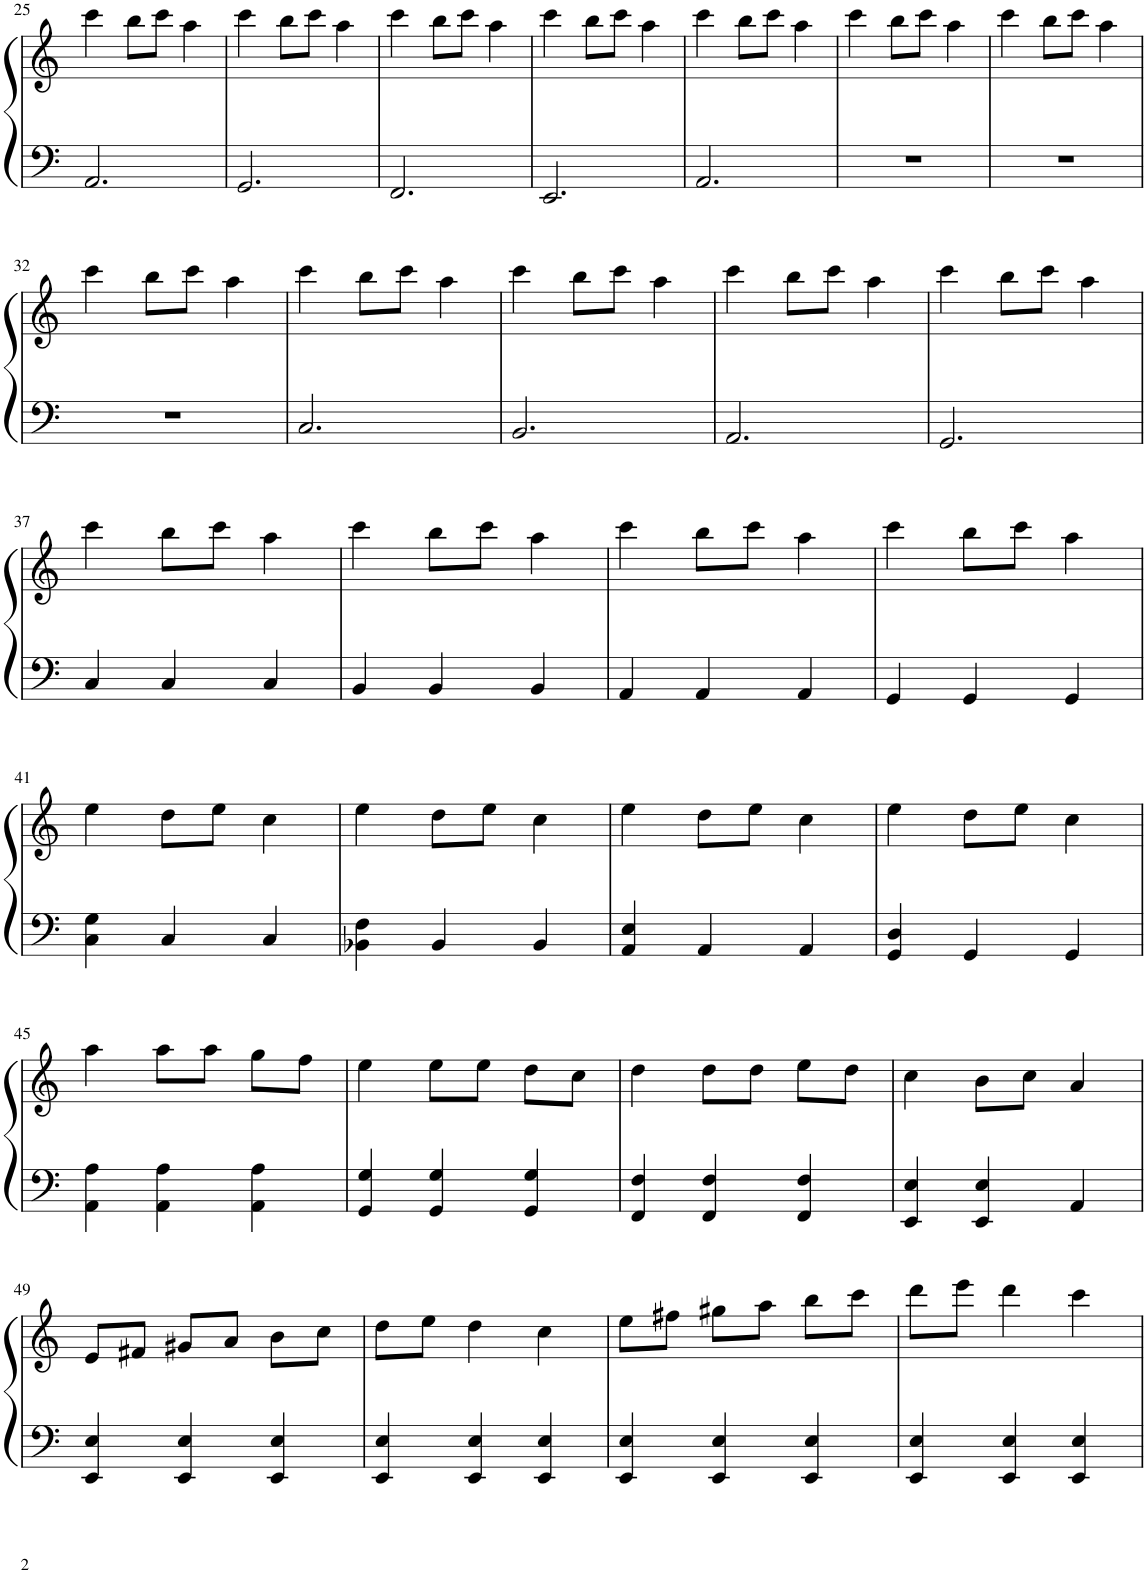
**kern	**kern
*part1	*part1
*staff2	*staff1
*I"Piano	*
*I'Pno.	*
!!LO:PB:g=z
*clefF4	*clefG2
*k[]	*k[]
*M3/4	*M3/4
=25	=25
2.AA/	4ccc\
.	8bb\L
.	8ccc\J
.	4aa\
=26	=26
2.GG/	4ccc\
.	8bb\L
.	8ccc\J
.	4aa\
=27	=27
2.FF/	4ccc\
.	8bb\L
.	8ccc\J
.	4aa\
=28	=28
2.EE/	4ccc\
.	8bb\L
.	8ccc\J
.	4aa\
=29	=29
2.AA/	4ccc\
.	8bb\L
.	8ccc\J
.	4aa\
=30	=30
2.r	4ccc\
.	8bb\L
.	8ccc\J
.	4aa\
=31	=31
2.r	4ccc\
.	8bb\L
.	8ccc\J
.	4aa\
!!LO:LB:g=z
=32	=32
2.r	4ccc\
.	8bb\L
.	8ccc\J
.	4aa\
=33	=33
2.C/	4ccc\
.	8bb\L
.	8ccc\J
.	4aa\
=34	=34
2.BB/	4ccc\
.	8bb\L
.	8ccc\J
.	4aa\
=35	=35
2.AA/	4ccc\
.	8bb\L
.	8ccc\J
.	4aa\
=36	=36
2.GG/	4ccc\
.	8bb\L
.	8ccc\J
.	4aa\
!!LO:LB:g=z
=37	=37
4C/	4ccc\
4C/	8bb\L
.	8ccc\J
4C/	4aa\
=38	=38
4BB/	4ccc\
4BB/	8bb\L
.	8ccc\J
4BB/	4aa\
=39	=39
4AA/	4ccc\
4AA/	8bb\L
.	8ccc\J
4AA/	4aa\
=40	=40
4GG/	4ccc\
4GG/	8bb\L
.	8ccc\J
4GG/	4aa\
!!LO:LB:g=z
=41	=41
4C\ 4G\	4ee\
4C/	8dd\L
.	8ee\J
4C/	4cc\
=42	=42
4BB-X\ 4F\	4ee\
4BB-/	8dd\L
.	8ee\J
4BB-/	4cc\
=43	=43
4AA/ 4E/	4ee\
4AA/	8dd\L
.	8ee\J
4AA/	4cc\
=44	=44
4GG/ 4D/	4ee\
4GG/	8dd\L
.	8ee\J
4GG/	4cc\
!!LO:LB:g=z
=45	=45
4AA\ 4A\	4aa\
4AA\ 4A\	8aa\L
.	8aa\J
4AA\ 4A\	8gg\L
.	8ff\J
=46	=46
4GG/ 4G/	4ee\
4GG/ 4G/	8ee\L
.	8ee\J
4GG/ 4G/	8dd\L
.	8cc\J
=47	=47
4FF/ 4F/	4dd\
4FF/ 4F/	8dd\L
.	8dd\J
4FF/ 4F/	8ee\L
.	8dd\J
=48	=48
4EE/ 4E/	4cc\
4EE/ 4E/	8b\L
.	8cc\J
4AA/	4a/
!!LO:LB:g=z
=49	=49
4EE/ 4E/	8e/L
.	8f#X/J
4EE/ 4E/	8g#X/L
.	8a/J
4EE/ 4E/	8b\L
.	8cc\J
=50	=50
4EE/ 4E/	8dd\L
.	8ee\J
4EE/ 4E/	4dd\
4EE/ 4E/	4cc\
=51	=51
4EE/ 4E/	8ee\L
.	8ff#X\J
4EE/ 4E/	8gg#X\L
.	8aa\J
4EE/ 4E/	8bb\L
.	8ccc\J
=52	=52
4EE/ 4E/	8ddd\L
.	8eee\J
4EE/ 4E/	4ddd\
4EE/ 4E/	4ccc\
=	=
*-	*-
